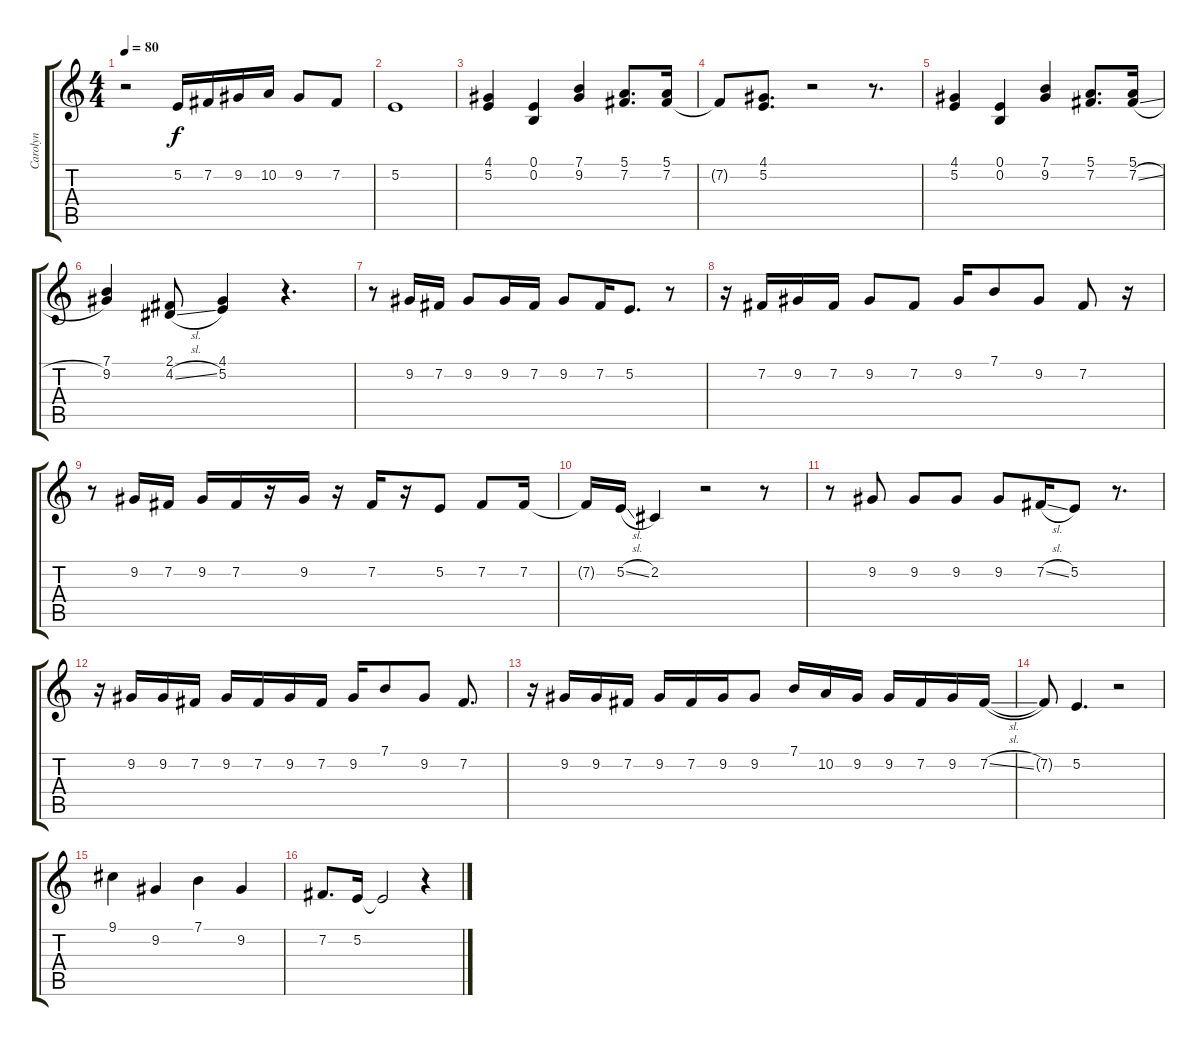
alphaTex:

\track ("Carolyn" "Carolyn") {instrument acousticgrandpiano}
\staff {score tabs}
\tuning (E4 B3 G3 D3 A2 E2) {hide}
\ts (4 4)
\tempo 80
\clef g2
\ks c
r.2{dy f} 5.2.16 7.2.16 9.2.16 10.2.16 9.2.8 7.2.8 |
5.2.1 |
(4.1 5.2).4 (0.1 0.2).4 (7.1 9.2).4 (5.1 7.2).8{d} (5.1 7.2).16 |
7.2{t}.8 (4.1 5.2).8{d} r.2 r.8{d} |
(4.1 5.2).4 (0.1 0.2).4 (7.1 9.2).4 (5.1 7.2).8{d} (5.1 7.2{sl}).16 |
(7.1 9.2).4 (2.1 4.2{sl}).8 (4.1 5.2).4 r.4{d} |
r.8 9.2.16 7.2.16 9.2.8 9.2.16 7.2.16 9.2.8 7.2.16 5.2.8{d} r.8 |
r.16 7.2.16 9.2.16 7.2.16 9.2.8 7.2.8 9.2.16 7.1.8 9.2.8 7.2.8 r.16 |
r.8 9.2.16 7.2.16 9.2.16 7.2.16 r.16 9.2.16 r.16 7.2.16 r.16 5.2.8 7.2.8 7.2.16 |
7.2{t}.16 5.2{sl}.16 2.2.4 r.2 r.8 |
r.8 9.2.8 9.2.8 9.2.8 9.2.8 7.2{sl}.16 5.2.8 r.8{d} |
r.16 9.2.16 9.2.16 7.2.16 9.2.16 7.2.16 9.2.16 7.2.16 9.2.16 7.1.8 9.2.8 7.2.8{d} |
r.16 9.2.16 9.2.16 7.2.16 9.2.16 7.2.16 9.2.16 9.2.8 7.1.16 10.2.16 9.2.16 9.2.16 7.2.16 9.2.16 7.2{sl}.16 |
7.2{t}.8 5.2.4{d} r.2 |
9.1.4 9.2.4 7.1.4 9.2.4 |
7.2.8{d} 5.2.16 5.2{t}.2 r.4
